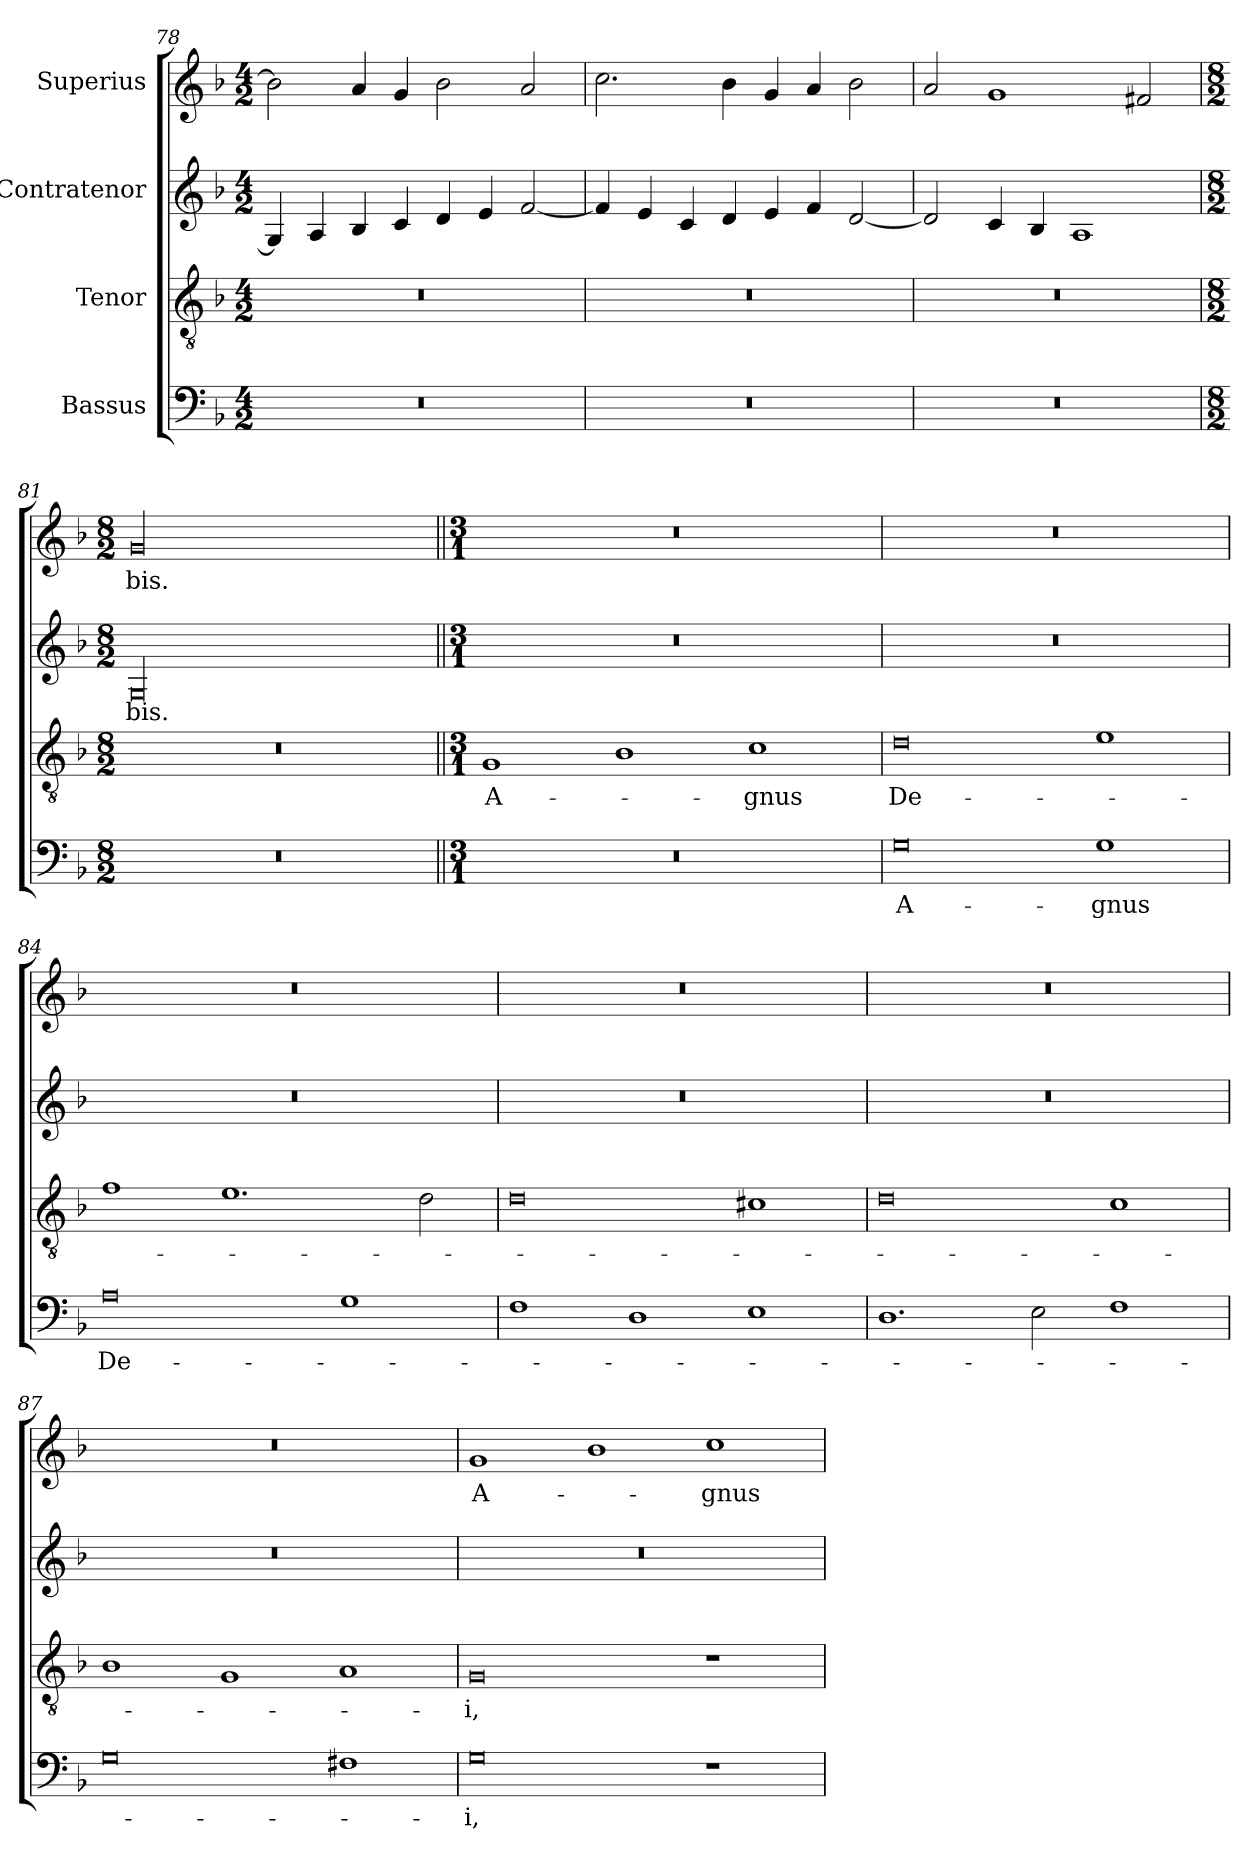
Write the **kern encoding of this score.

**kern	**text	**kern	**text	**kern	**text	**kern	**text
*part4	*part4	*part3	*part3	*part2	*part2	*part1	*part1
*staff4	*staff4	*staff3	*staff3	*staff2	*staff2	*staff1	*staff1
*I"Bassus	*	*I"Tenor	*	*I"Contratenor	*	*I"Superius	*
*clefF4	*	*clefGv2	*	*clefG2	*	*clefG2	*
*k[b-]	*	*k[b-]	*	*k[b-]	*	*k[b-]	*
*M4/2	*	*M4/2	*	*M4/2	*	*M4/2	*
=78	=78	=78	=78	=78	=78	=78	=78
0r	.	0r	.	4G/]	.	2b-\]	.
.	.	.	.	4A/	.	.	.
.	.	.	.	4B-/	.	4a/	.
.	.	.	.	4c/	.	4g/	.
.	.	.	.	4d/	.	2b-\	.
.	.	.	.	4e/	.	.	.
.	.	.	.	[2f/	.	2a/	.
=79	=79	=79	=79	=79	=79	=79	=79
0r	.	0r	.	4f/]	.	2.cc\	.
.	.	.	.	4e/	.	.	.
.	.	.	.	4c/	.	.	.
.	.	.	.	4d/	.	4b-\	.
.	.	.	.	4e/	.	4g/	.
.	.	.	.	4f/	.	4a/	.
.	.	.	.	[2d/	.	2b-\	.
=80	=80	=80	=80	=80	=80	=80	=80
0r	.	0r	.	2d/]	.	2a/	.
.	.	.	.	4c/	.	1g/	.
.	.	.	.	4B-/	.	.	.
.	.	.	.	1A/	.	.	.
.	.	.	.	.	.	2f#X/	.
=81	=81	=81	=81	=81	=81	=81	=81
*M8/2	*	*M8/2	*	*M8/2	*	*M8/2	*
00r	.	00r	.	00G/	-bis.	00g/	-bis.
=82||	=82||	=82||	=82||	=82||	=82||	=82||	=82||
*M3/1	*	*M3/1	*	*M3/1	*	*M3/1	*
!LO:N:vis=0	!	!	!	!LO:N:vis=0	!	!LO:N:vis=0	!
0.r	.	1G/	A-	0.r	.	0.r	.
.	.	1B-\	.	.	.	.	.
.	.	1c\	-gnus	.	.	.	.
=83	=83	=83	=83	=83	=83	=83	=83
!	!	!	!	!LO:N:vis=0	!	!LO:N:vis=0	!
0G\	A-	0d\	De-	0.r	.	0.r	.
1G\	-gnus	1e\	.	.	.	.	.
=84	=84	=84	=84	=84	=84	=84	=84
!	!	!	!	!LO:N:vis=0	!	!LO:N:vis=0	!
0A\	De-	1f\	.	0.r	.	0.r	.
.	.	1.e\	.	.	.	.	.
1G\	.	.	.	.	.	.	.
.	.	2d\	.	.	.	.	.
=85	=85	=85	=85	=85	=85	=85	=85
!	!	!	!	!LO:N:vis=0	!	!LO:N:vis=0	!
1F\	.	0d\	.	0.r	.	0.r	.
1D\	.	.	.	.	.	.	.
1E\	.	1c#X\	.	.	.	.	.
=86	=86	=86	=86	=86	=86	=86	=86
!	!	!	!	!LO:N:vis=0	!	!LO:N:vis=0	!
1.D\	.	0d\	.	0.r	.	0.r	.
2E\	.	.	.	.	.	.	.
1F\	.	1c\	.	.	.	.	.
=87	=87	=87	=87	=87	=87	=87	=87
!	!	!	!	!LO:N:vis=0	!	!LO:N:vis=0	!
0G\	.	1B-\	.	0.r	.	0.r	.
.	.	1G/	.	.	.	.	.
1F#X\	.	1A/	.	.	.	.	.
=88	=88	=88	=88	=88	=88	=88	=88
!	!	!	!	!LO:N:vis=0	!	!	!
0G\	-i,	0G/	-i,	0.r	.	1g/	A-
.	.	.	.	.	.	1b-\	.
1r	.	1r	.	.	.	1cc\	-gnus
=	=	=	=	=	=	=	=
*-	*-	*-	*-	*-	*-	*-	*-
